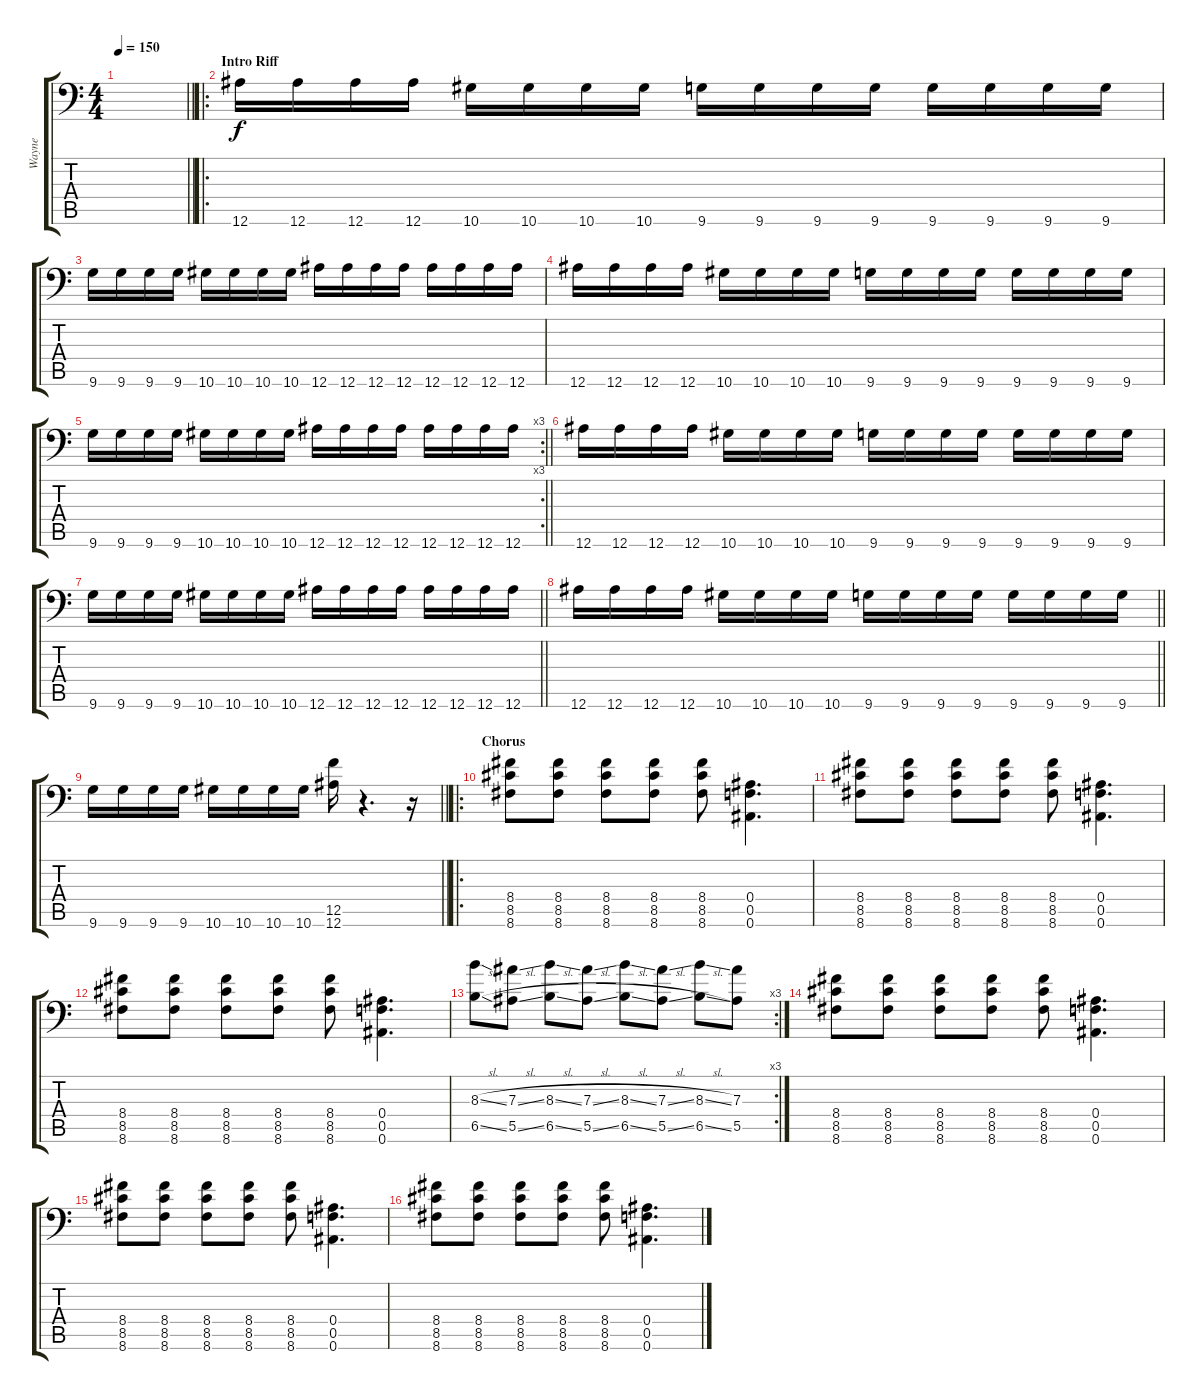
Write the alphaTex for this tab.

\track ("Wayne" "Wayne") {instrument distortionguitar}
\staff {score tabs}
\tuning (C4 G3 Eb3 Bb2 F2 Bb1) {hide}
\ts (4 4)
\tempo 150
\clef f4
\barLineRight lightlight
\ks c
|
\ro
\section ("" "Intro Riff")
12.6.16 12.6.16 12.6.16 12.6.16 10.6.16 10.6.16 10.6.16 10.6.16 9.6.16 9.6.16 9.6.16 9.6.16 9.6.16 9.6.16 9.6.16 9.6.16 |
9.6.16 9.6.16 9.6.16 9.6.16 10.6.16 10.6.16 10.6.16 10.6.16 12.6.16 12.6.16 12.6.16 12.6.16 12.6.16 12.6.16 12.6.16 12.6.16 |
12.6.16 12.6.16 12.6.16 12.6.16 10.6.16 10.6.16 10.6.16 10.6.16 9.6.16 9.6.16 9.6.16 9.6.16 9.6.16 9.6.16 9.6.16 9.6.16 |
\rc 3
\barLineRight lightlight
9.6.16 9.6.16 9.6.16 9.6.16 10.6.16 10.6.16 10.6.16 10.6.16 12.6.16 12.6.16 12.6.16 12.6.16 12.6.16 12.6.16 12.6.16 12.6.16 |
12.6.16 12.6.16 12.6.16 12.6.16 10.6.16 10.6.16 10.6.16 10.6.16 9.6.16 9.6.16 9.6.16 9.6.16 9.6.16 9.6.16 9.6.16 9.6.16 |
\barLineRight lightlight
9.6.16 9.6.16 9.6.16 9.6.16 10.6.16 10.6.16 10.6.16 10.6.16 12.6.16 12.6.16 12.6.16 12.6.16 12.6.16 12.6.16 12.6.16 12.6.16 |
\barLineRight lightlight
12.6.16 12.6.16 12.6.16 12.6.16 10.6.16 10.6.16 10.6.16 10.6.16 9.6.16 9.6.16 9.6.16 9.6.16 9.6.16 9.6.16 9.6.16 9.6.16 |
\section ("" "")
\barLineRight lightlight
9.6.16 9.6.16 9.6.16 9.6.16 10.6.16 10.6.16 10.6.16 10.6.16 (12.5 12.6).16 r.4{d} r.16 |
\ro
\section ("" "Chorus")
(8.4 8.5 8.6).8 (8.4 8.5 8.6).8 (8.4 8.5 8.6).8 (8.4 8.5 8.6).8 (8.4 8.5 8.6).8 (0.4 0.5 0.6).4{d} |
(8.4 8.5 8.6).8 (8.4 8.5 8.6).8 (8.4 8.5 8.6).8 (8.4 8.5 8.6).8 (8.4 8.5 8.6).8 (0.4 0.5 0.6).4{d} |
(8.4 8.5 8.6).8 (8.4 8.5 8.6).8 (8.4 8.5 8.6).8 (8.4 8.5 8.6).8 (8.4 8.5 8.6).8 (0.4 0.5 0.6).4{d} |
\rc 3
(8.3{sl} 6.5{sl}).8 (7.3{sl} 5.5{sl}).8 (8.3{sl} 6.5{sl}).8 (7.3{sl} 5.5{sl}).8 (8.3{sl} 6.5{sl}).8 (7.3{sl} 5.5{sl}).8 (8.3{sl} 6.5{sl}).8 (7.3 5.5).8 |
(8.4 8.5 8.6).8 (8.4 8.5 8.6).8 (8.4 8.5 8.6).8 (8.4 8.5 8.6).8 (8.4 8.5 8.6).8 (0.4 0.5 0.6).4{d} |
(8.4 8.5 8.6).8 (8.4 8.5 8.6).8 (8.4 8.5 8.6).8 (8.4 8.5 8.6).8 (8.4 8.5 8.6).8 (0.4 0.5 0.6).4{d} |
(8.4 8.5 8.6).8 (8.4 8.5 8.6).8 (8.4 8.5 8.6).8 (8.4 8.5 8.6).8 (8.4 8.5 8.6).8 (0.4 0.5 0.6).4{d}
